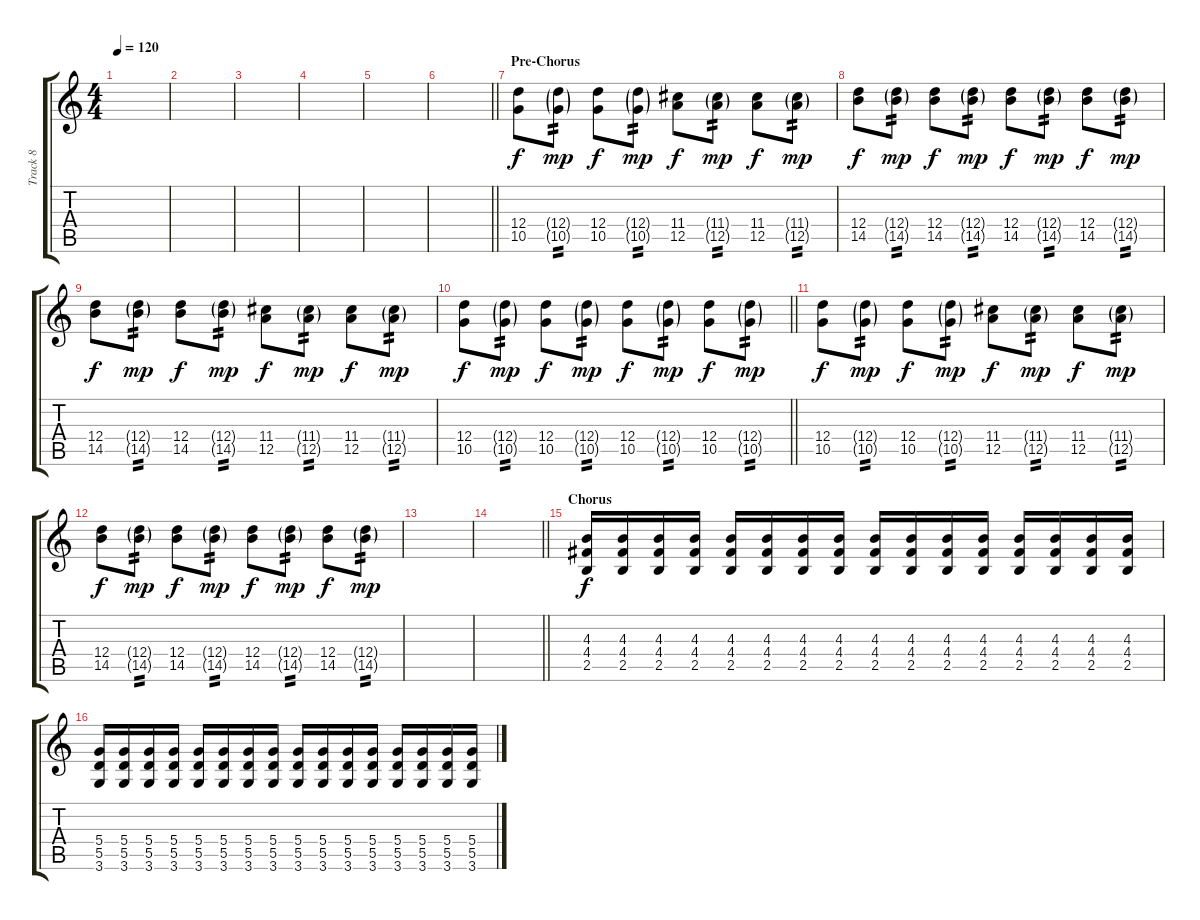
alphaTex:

\track ("Track 8" "Track 8") {instrument overdrivenguitar}
\staff {score tabs}
\tuning (E4 B3 G3 D3 A2 E2) {hide}
\ts (4 4)
\tempo 120
\clef g2
\ks c
|
|
|
|
|
\barLineRight lightlight
|
\section ("" "Pre-Chorus")
(12.4 10.5).8 (12.4{g} 10.5{g}).8{tp 2 dy mp} (12.4 10.5).8{dy f} (12.4{g} 10.5{g}).8{tp 2 dy mp} (11.4 12.5).8{dy f} (11.4{g} 12.5{g}).8{tp 2 dy mp} (11.4 12.5).8{dy f} (11.4{g} 12.5{g}).8{tp 2 dy mp} |
(12.4 14.5).8{dy f} (12.4{g} 14.5{g}).8{tp 2 dy mp} (12.4 14.5).8{dy f} (12.4{g} 14.5{g}).8{tp 2 dy mp} (12.4 14.5).8{dy f} (12.4{g} 14.5{g}).8{tp 2 dy mp} (12.4 14.5).8{dy f} (12.4{g} 14.5{g}).8{tp 2 dy mp} |
(12.4 14.5).8{dy f} (12.4{g} 14.5{g}).8{tp 2 dy mp} (12.4 14.5).8{dy f} (12.4{g} 14.5{g}).8{tp 2 dy mp} (11.4 12.5).8{dy f} (11.4{g} 12.5{g}).8{tp 2 dy mp} (11.4 12.5).8{dy f} (11.4{g} 12.5{g}).8{tp 2 dy mp} |
\barLineRight lightlight
(12.4 10.5).8{dy f} (12.4{g} 10.5{g}).8{tp 2 dy mp} (12.4 10.5).8{dy f} (12.4{g} 10.5{g}).8{tp 2 dy mp} (12.4 10.5).8{dy f} (12.4{g} 10.5{g}).8{tp 2 dy mp} (12.4 10.5).8{dy f} (12.4{g} 10.5{g}).8{tp 2 dy mp} |
(12.4 10.5).8{dy f} (12.4{g} 10.5{g}).8{tp 2 dy mp} (12.4 10.5).8{dy f} (12.4{g} 10.5{g}).8{tp 2 dy mp} (11.4 12.5).8{dy f} (11.4{g} 12.5{g}).8{tp 2 dy mp} (11.4 12.5).8{dy f} (11.4{g} 12.5{g}).8{tp 2 dy mp} |
(12.4 14.5).8{dy f} (12.4{g} 14.5{g}).8{tp 2 dy mp} (12.4 14.5).8{dy f} (12.4{g} 14.5{g}).8{tp 2 dy mp} (12.4 14.5).8{dy f} (12.4{g} 14.5{g}).8{tp 2 dy mp} (12.4 14.5).8{dy f} (12.4{g} 14.5{g}).8{tp 2 dy mp} |
|
\barLineRight lightlight
|
\section ("" "Chorus")
(4.3 4.4 2.5).16{dy f} (4.3 4.4 2.5).16 (4.3 4.4 2.5).16 (4.3 4.4 2.5).16 (4.3 4.4 2.5).16 (4.3 4.4 2.5).16 (4.3 4.4 2.5).16 (4.3 4.4 2.5).16 (4.3 4.4 2.5).16 (4.3 4.4 2.5).16 (4.3 4.4 2.5).16 (4.3 4.4 2.5).16 (4.3 4.4 2.5).16 (4.3 4.4 2.5).16 (4.3 4.4 2.5).16 (4.3 4.4 2.5).16 |
(5.4 5.5 3.6).16 (5.4 5.5 3.6).16 (5.4 5.5 3.6).16 (5.4 5.5 3.6).16 (5.4 5.5 3.6).16 (5.4 5.5 3.6).16 (5.4 5.5 3.6).16 (5.4 5.5 3.6).16 (5.4 5.5 3.6).16 (5.4 5.5 3.6).16 (5.4 5.5 3.6).16 (5.4 5.5 3.6).16 (5.4 5.5 3.6).16 (5.4 5.5 3.6).16 (5.4 5.5 3.6).16 (5.4 5.5 3.6).16
